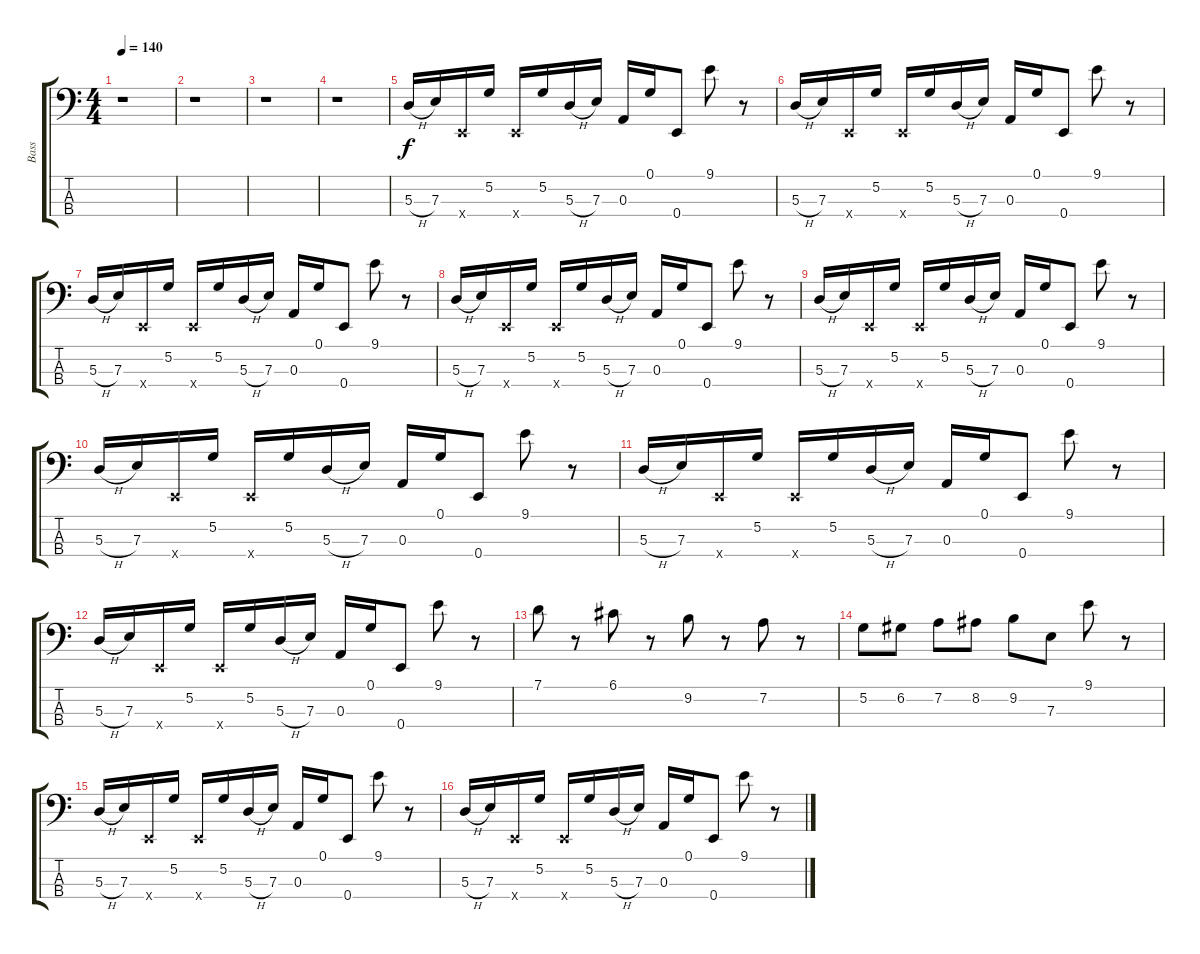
\track ("Bass" "Bass") {instrument slapbass1}
\staff {score tabs}
\tuning (G2 D2 A1 E1) {hide}
\ts (4 4)
\tempo 140
\clef f4
\ks c
r.1{dy f instrument slapbass1} |
r.1 |
r.1 |
r.1 |
5.3{h}.16 7.3.16 0.4{x}.16 5.2.16 0.4{x}.16 5.2.16 5.3{h}.16 7.3.16 0.3.16 0.1.16 0.4.8 9.1.8 r.8 |
5.3{h}.16 7.3.16 0.4{x}.16 5.2.16 0.4{x}.16 5.2.16 5.3{h}.16 7.3.16 0.3.16 0.1.16 0.4.8 9.1.8 r.8 |
5.3{h}.16 7.3.16 0.4{x}.16 5.2.16 0.4{x}.16 5.2.16 5.3{h}.16 7.3.16 0.3.16 0.1.16 0.4.8 9.1.8 r.8 |
5.3{h}.16 7.3.16 0.4{x}.16 5.2.16 0.4{x}.16 5.2.16 5.3{h}.16 7.3.16 0.3.16 0.1.16 0.4.8 9.1.8 r.8 |
5.3{h}.16 7.3.16 0.4{x}.16 5.2.16 0.4{x}.16 5.2.16 5.3{h}.16 7.3.16 0.3.16 0.1.16 0.4.8 9.1.8 r.8 |
5.3{h}.16 7.3.16 0.4{x}.16 5.2.16 0.4{x}.16 5.2.16 5.3{h}.16 7.3.16 0.3.16 0.1.16 0.4.8 9.1.8 r.8 |
5.3{h}.16 7.3.16 0.4{x}.16 5.2.16 0.4{x}.16 5.2.16 5.3{h}.16 7.3.16 0.3.16 0.1.16 0.4.8 9.1.8 r.8 |
5.3{h}.16 7.3.16 0.4{x}.16 5.2.16 0.4{x}.16 5.2.16 5.3{h}.16 7.3.16 0.3.16 0.1.16 0.4.8 9.1.8 r.8 |
7.1.8 r.8 6.1.8 r.8 9.2.8 r.8 7.2.8 r.8 |
5.2.8 6.2.8 7.2.8 8.2.8 9.2.8 7.3.8 9.1.8 r.8 |
5.3{h}.16 7.3.16 0.4{x}.16 5.2.16 0.4{x}.16 5.2.16 5.3{h}.16 7.3.16 0.3.16 0.1.16 0.4.8 9.1.8 r.8 |
5.3{h}.16 7.3.16 0.4{x}.16 5.2.16 0.4{x}.16 5.2.16 5.3{h}.16 7.3.16 0.3.16 0.1.16 0.4.8 9.1.8 r.8
